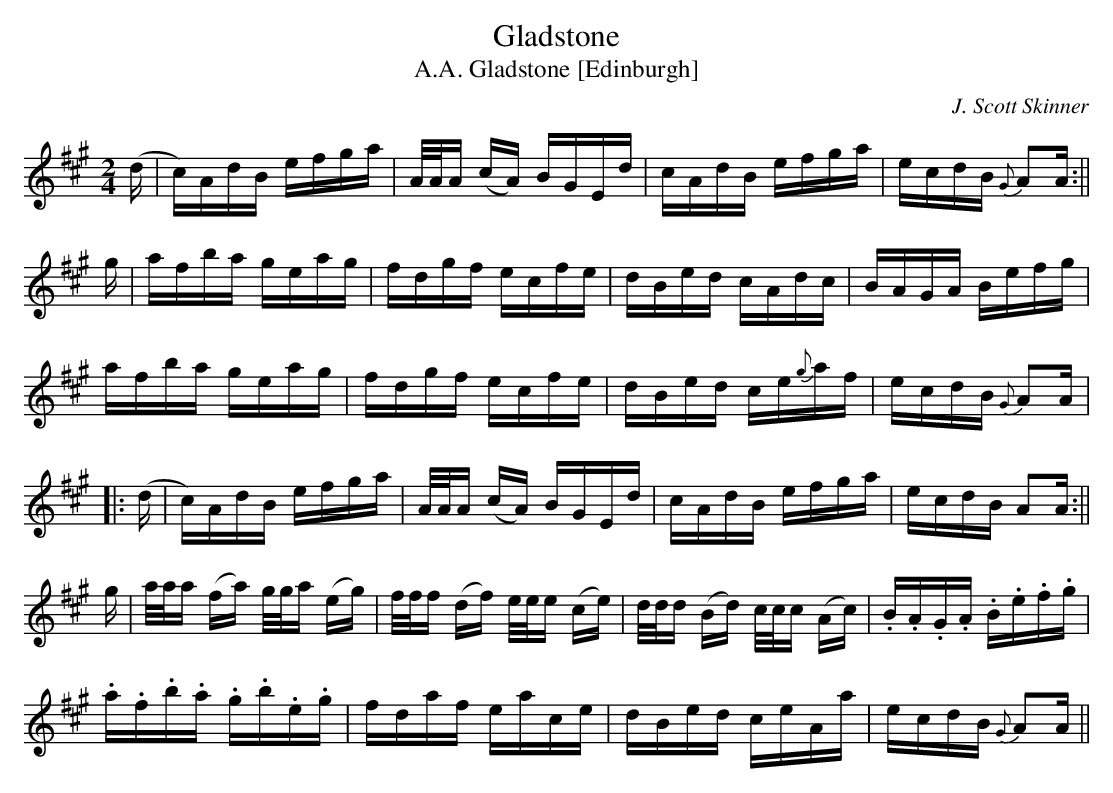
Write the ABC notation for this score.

X:1
T:Gladstone
T:A.A. Gladstone [Edinburgh]
M:2/4
L:1/8
C:J. Scott Skinner
K:A
(d/|c/)A/d/B/ e/f/g/a/|A/4A/4A/ (c/A/) B/G/E/d/|c/A/d/B/ e/f/g/a/|e/c/d/B/ {G}AA/:||
g/|a/f/b/a/ g/e/a/g/|f/d/g/f/ e/c/f/e/|d/B/e/d/ c/A/d/c/|B/A/G/A/ B/e/f/g/|
a/f/b/a/ g/e/a/g/|f/d/g/f/ e/c/f/e/|d/B/e/d/ c/e/{g}a/f/|e/c/d/B/ {G}AA/|
|:(d/|c/)A/d/B/ e/f/g/a/|A/4A/4A/ (c/A/) B/G/E/d/|c/A/d/B/ e/f/g/a/|e/c/d/B/ AA/:||
g/|a/4a/4a/ (f/a/) g/4g/4a/ (e/g/)|f/4f/4f/ (d/f/) e/4e/4e/ (c/e/)|d/4d/4d/ (B/d/) c/4c/4c/ (A/c/)|.B/.A/.G/.A/ .B/.e/.f/.g/|
.a/.f/.b/.a/ .g/.b/.e/.g/|f/d/a/f/ e/a/c/e/|d/B/e/d/ c/e/A/a/|e/c/d/B/ {G}AA/||
